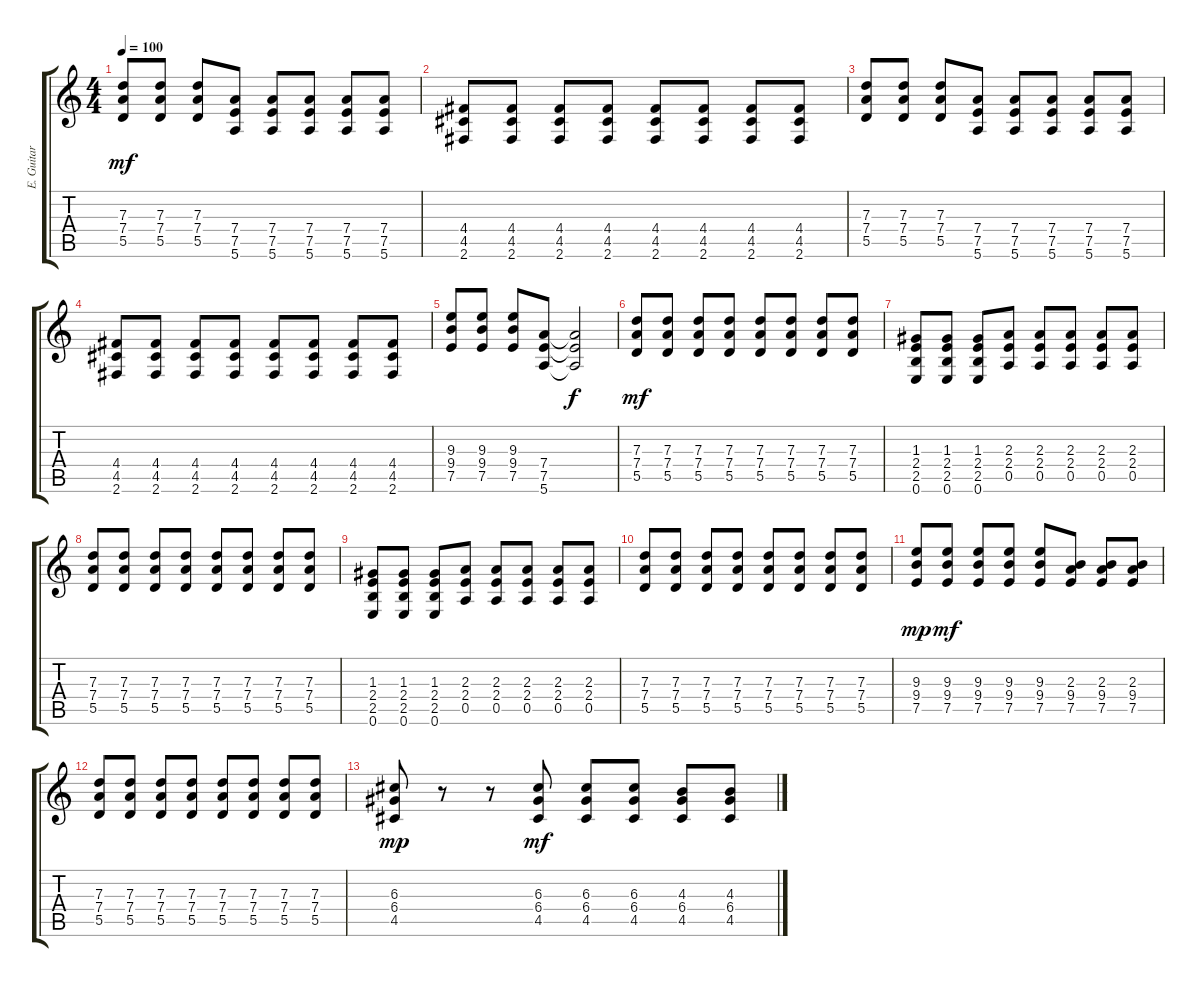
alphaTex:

\track ("E. Guitar" "E. Guitar") {instrument electricguitarjazz}
\staff {score tabs}
\tuning (E4 B3 G3 D3 A2 E2) {hide}
\ts (4 4)
\tempo 100
\clef g2
\ks c
(7.3 7.4 5.5).8{dy mf} (7.3 7.4 5.5).8 (7.3 7.4 5.5).8 (7.4 7.5 5.6).8 (7.4 7.5 5.6).8 (7.4 7.5 5.6).8 (7.4 7.5 5.6).8 (7.4 7.5 5.6).8 |
(4.4 4.5 2.6).8 (4.4 4.5 2.6).8 (4.4 4.5 2.6).8 (4.4 4.5 2.6).8 (4.4 4.5 2.6).8 (4.4 4.5 2.6).8 (4.4 4.5 2.6).8 (4.4 4.5 2.6).8 |
(7.3 7.4 5.5).8 (7.3 7.4 5.5).8 (7.3 7.4 5.5).8 (7.4 7.5 5.6).8 (7.4 7.5 5.6).8 (7.4 7.5 5.6).8 (7.4 7.5 5.6).8 (7.4 7.5 5.6).8 |
(4.4 4.5 2.6).8 (4.4 4.5 2.6).8 (4.4 4.5 2.6).8 (4.4 4.5 2.6).8 (4.4 4.5 2.6).8 (4.4 4.5 2.6).8 (4.4 4.5 2.6).8 (4.4 4.5 2.6).8 |
(9.3 9.4 7.5).8 (9.3 9.4 7.5).8 (9.3 9.4 7.5).8 (7.4 7.5 5.6).8 (7.4{t} 7.5{t} 5.6{t}).2{dy f} |
(7.3 7.4 5.5).8{dy mf} (7.3 7.4 5.5).8 (7.3 7.4 5.5).8 (7.3 7.4 5.5).8 (7.3 7.4 5.5).8 (7.3 7.4 5.5).8 (7.3 7.4 5.5).8 (7.3 7.4 5.5).8 |
(1.3 2.4 2.5 0.6).8 (1.3 2.4 2.5 0.6).8 (1.3 2.4 2.5 0.6).8 (2.3 2.4 0.5).8 (2.3 2.4 0.5).8 (2.3 2.4 0.5).8 (2.3 2.4 0.5).8 (2.3 2.4 0.5).8 |
(7.3 7.4 5.5).8 (7.3 7.4 5.5).8 (7.3 7.4 5.5).8 (7.3 7.4 5.5).8 (7.3 7.4 5.5).8 (7.3 7.4 5.5).8 (7.3 7.4 5.5).8 (7.3 7.4 5.5).8 |
(1.3 2.4 2.5 0.6).8 (1.3 2.4 2.5 0.6).8 (1.3 2.4 2.5 0.6).8 (2.3 2.4 0.5).8 (2.3 2.4 0.5).8 (2.3 2.4 0.5).8 (2.3 2.4 0.5).8 (2.3 2.4 0.5).8 |
(7.3 7.4 5.5).8 (7.3 7.4 5.5).8 (7.3 7.4 5.5).8 (7.3 7.4 5.5).8 (7.3 7.4 5.5).8 (7.3 7.4 5.5).8 (7.3 7.4 5.5).8 (7.3 7.4 5.5).8 |
(9.3 9.4 7.5).8{dy mp} (9.3 9.4 7.5).8{dy mf} (9.3 9.4 7.5).8 (9.3 9.4 7.5).8 (9.3 9.4 7.5).8 (2.3 9.4 7.5).8 (2.3 9.4 7.5).8 (2.3 9.4 7.5).8 |
(7.3 7.4 5.5).8 (7.3 7.4 5.5).8 (7.3 7.4 5.5).8 (7.3 7.4 5.5).8 (7.3 7.4 5.5).8 (7.3 7.4 5.5).8 (7.3 7.4 5.5).8 (7.3 7.4 5.5).8 |
(6.3 6.4 4.5).8{dy mp} r.8 r.8 (6.3 6.4 4.5).8{dy mf} (6.3 6.4 4.5).8 (6.3 6.4 4.5).8 (4.3 6.4 4.5).8 (4.3 6.4 4.5).8
